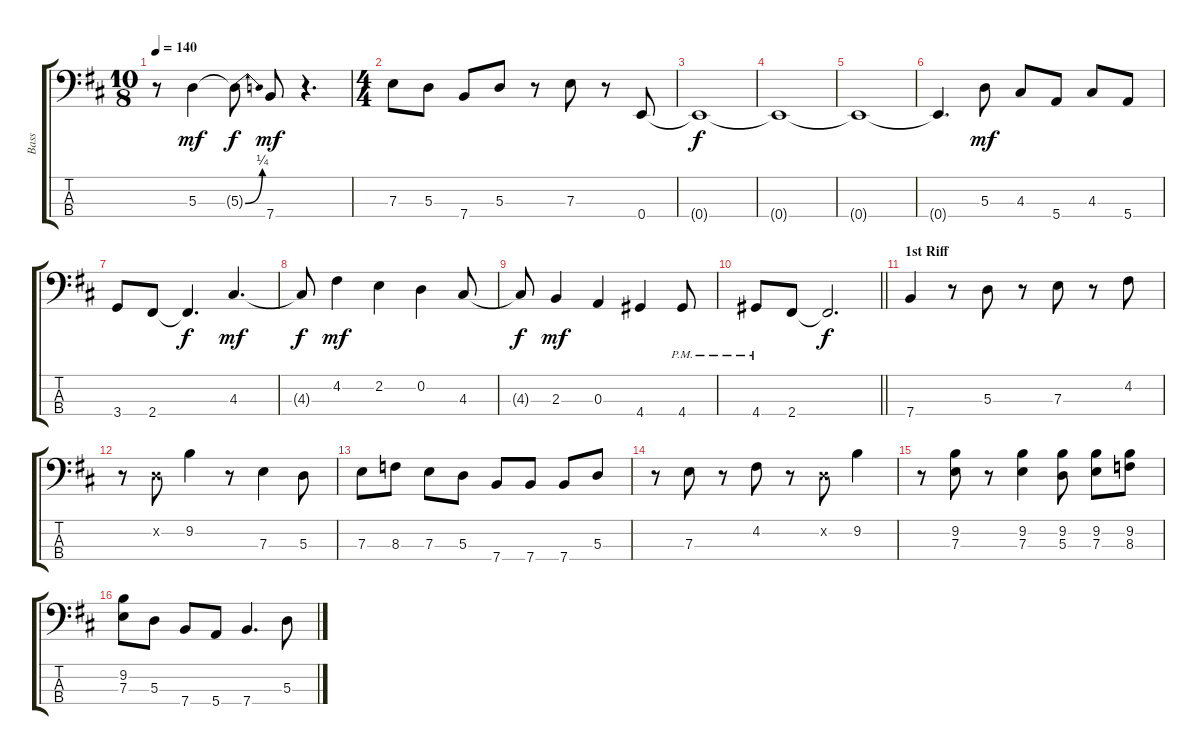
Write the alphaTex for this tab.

\track ("Bass" "Bass") {instrument electricbassfinger}
\staff {score tabs}
\tuning (G2 D2 A1 E1) {hide}
\ts (10 8)
\tempo 140
\clef f4
\ks d
r.8{dy mf} 5.3.4 5.3{be (bend 0 0 60 1) t}.8{dy f} 7.4.8{dy mf} r.4{d} |
\ts (4 4)
7.3.8 5.3.8 7.4.8 5.3.8 r.8 7.3.8 r.8 0.4.8 |
0.4{t}.1{dy f} |
0.4{t}.1 |
0.4{t}.1 |
0.4{t}.4{d} 5.3.8{dy mf} 4.3.8 5.4.8 4.3.8 5.4.8 |
3.4.8 2.4.8 2.4{t}.4{d dy f} 4.3.4{d dy mf} |
4.3{t}.8{dy f} 4.2.4{dy mf} 2.2.4 0.2.4 4.3.8 |
4.3{t}.8{dy f} 2.3.4{dy mf} 0.3.4 4.4.4 4.4{pm}.8 |
\barLineRight lightlight
4.4{pm}.8 2.4.8 2.4{t}.2{d dy f} |
\section ("" "1st Riff")
7.4.4 r.8 5.3.8 r.8 7.3.8 r.8 4.2.8 |
r.8 0.2{x}.8 9.2.4 r.8 7.3.4 5.3.8 |
7.3.8 8.3.8 7.3.8 5.3.8 7.4.8 7.4.8 7.4.8 5.3.8 |
r.8 7.3.8 r.8 4.2.8 r.8 0.2{x}.8 9.2.4 |
r.8 (9.2 7.3).8 r.8 (9.2 7.3).4 (9.2 5.3).8 (9.2 7.3).8 (9.2 8.3).8 |
(9.2 7.3).8 5.3.8 7.4.8 5.4.8 7.4.4{d} 5.3.8
